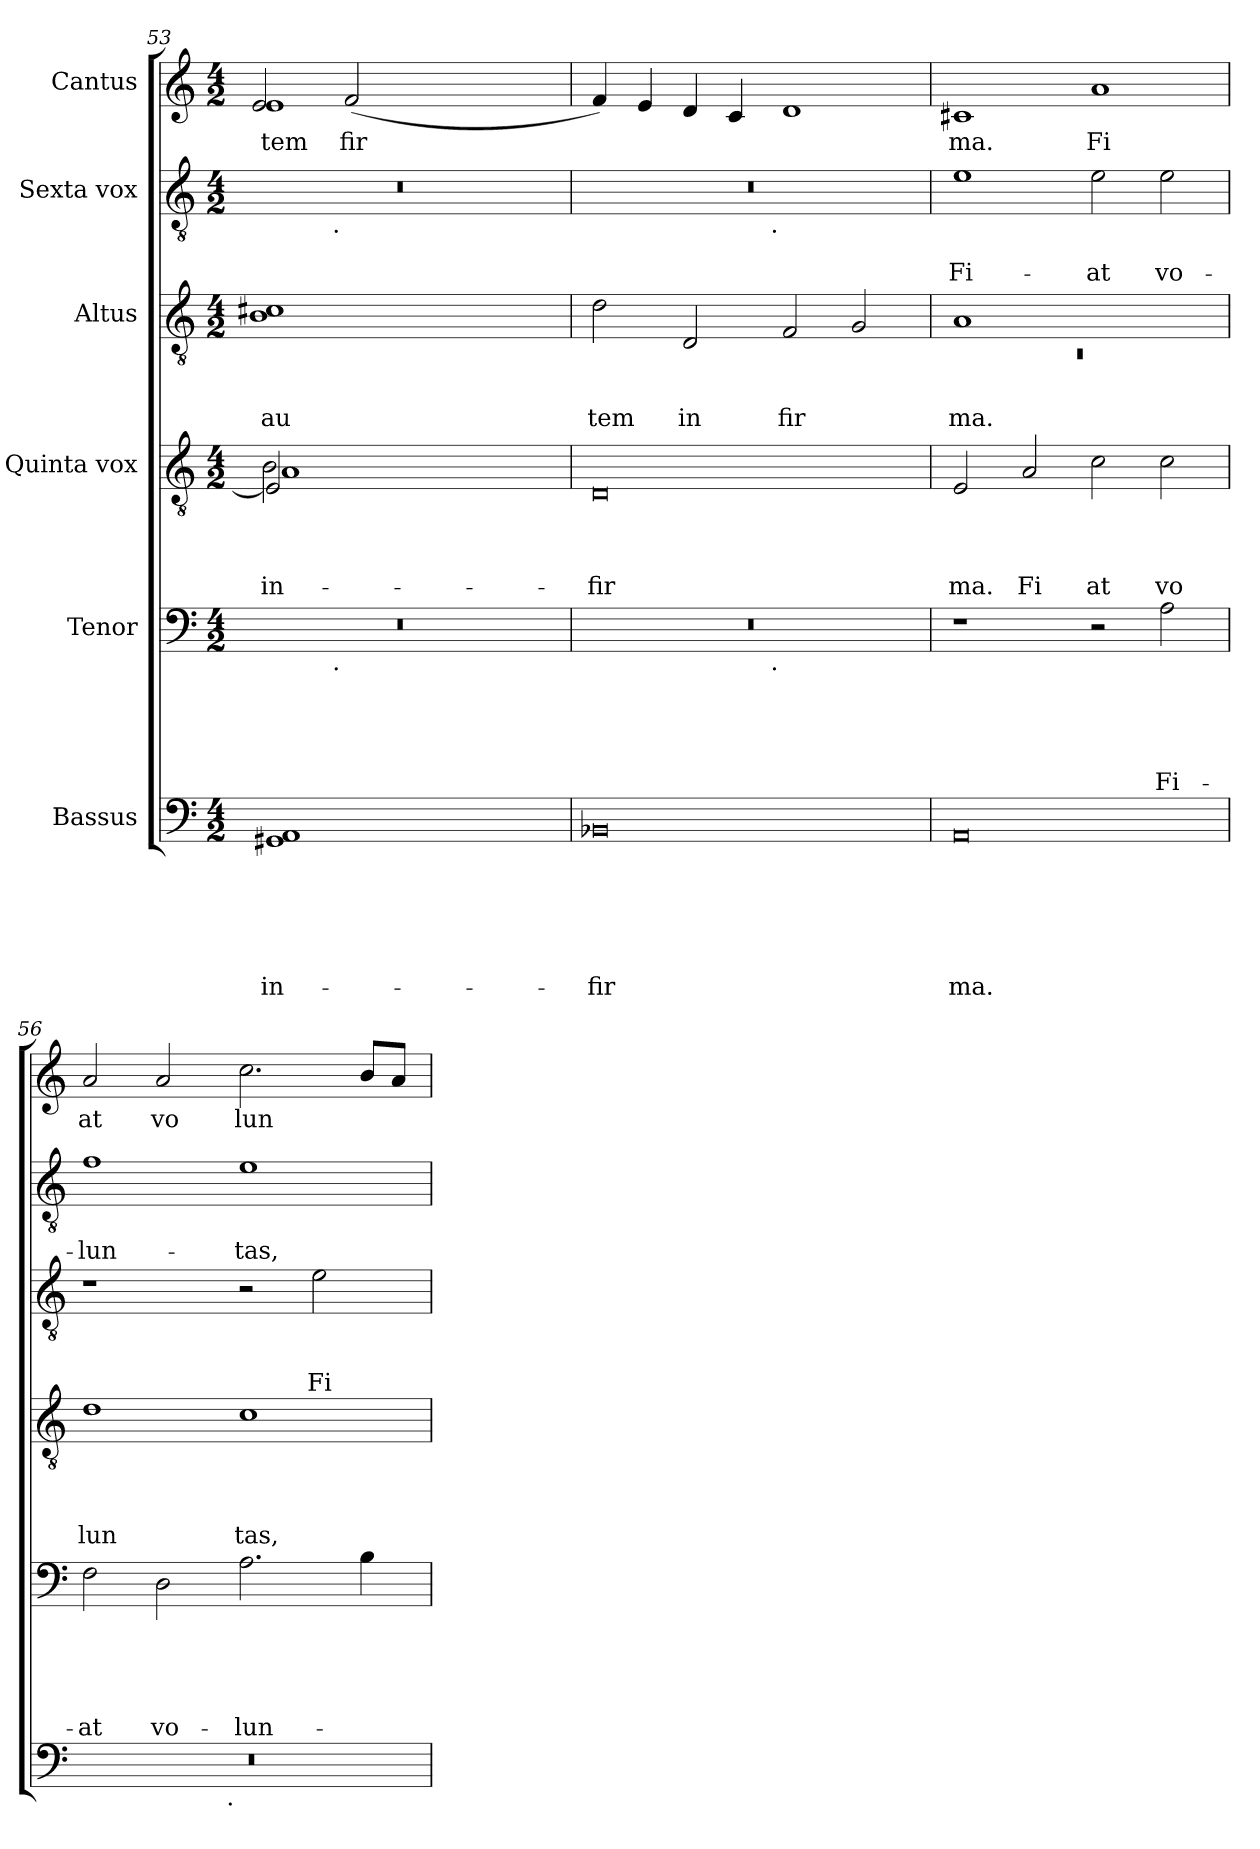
**kern	**text	**text	**text	**text	**text	**text	**kern	**text	**text	**text	**text	**text	**kern	**text	**text	**text	**text	**kern	**text	**text	**text	**kern	**text	**text	**kern	**text
*part6	*part6	*part6	*part6	*part6	*part6	*part6	*part5	*part5	*part5	*part5	*part5	*part5	*part4	*part4	*part4	*part4	*part4	*part3	*part3	*part3	*part3	*part2	*part2	*part2	*part1	*part1
*staff6	*staff6	*staff6	*staff6	*staff6	*staff6	*staff6	*staff5	*staff5	*staff5	*staff5	*staff5	*staff5	*staff4	*staff4	*staff4	*staff4	*staff4	*staff3	*staff3	*staff3	*staff3	*staff2	*staff2	*staff2	*staff1	*staff1
*I"Bassus	*	*	*	*	*	*	*I"Tenor	*	*	*	*	*	*I"Quinta vox	*	*	*	*	*I"Altus	*	*	*	*I"Sexta vox	*	*	*I"Cantus	*
*clefF4	*	*	*	*	*	*	*clefF4	*	*	*	*	*	*clefGv2	*	*	*	*	*clefGv2	*	*	*	*clefGv2	*	*	*clefG2	*
*k[]	*	*	*	*	*	*	*k[]	*	*	*	*	*	*k[]	*	*	*	*	*k[]	*	*	*	*k[]	*	*	*k[]	*
*C:	*	*	*	*	*	*	*C:	*	*	*	*	*	*C:	*	*	*	*	*C:	*	*	*	*C:	*	*	*C:	*
*M4/2	*	*	*	*	*	*	*M4/2	*	*	*	*	*	*M4/2	*	*	*	*	*M4/2	*	*	*	*M4/2	*	*	*M4/2	*
=53	=53	=53	=53	=53	=53	=53	=53	=53	=53	=53	=53	=53	=53	=53	=53	=53	=53	=53	=53	=53	=53	=53	=53	=53	=53	=53
!	!	!	!	!	!	!LO:LY:b	!	!	!	!	!	!	!	!	!	!	!LO:LY:b	!	!	!	!	!	!	!	!	!
*	*	*	*	*	*	*	*	*	*	*	*	*	*^	*	*	*	*	*	*	*	*	*	*	*	*	*
*	*	*	*	*	*	*	*	*	*	*	*	*	*	*^	*	*	*	*	*	*	*	*	*	*	*	*	*
!	!	!	!	!	!	!	!	!	!	!	!	!	!	!	!	!	!	!	!LO:LY:b	!	!	!	!LO:LY:b	!	!	!	!	!LO:LY:b
*	*	*	*	*	*	*	*	*	*	*	*	*	*	*	*	*	*	*	*	*	*	*	*	*	*	*	*^	*
!	!	!	!	!	!	!	!	!	!	!	!	!	!	!	!	!	!	!	!	!	!	!	!	!	!	!	!	!	!LO:LY:b
*	*	*	*	*	*	*	*^	*	*	*	*	*	*	*	*	*	*	*	*	*	*	*	*	*^	*	*	*	*	*
1GG#X 1AA	.	.	.	.	.	in-	0r	4...ryy	.	.	.	.	.	2E/]	2B\	1A	.	.	.	in-	1B 1c#X	.	.	au	0r	4...ryy	.	.	1e	2e/	-tem
!	!	!	!	!	!	!	!	!	!	!	!	!	!	!	!	!	!	!	!	!	!	!	!	!	!	!LO:TX:b:t=.	!	!	!	!	!
!	!	!	!	!	!	!	!	!LO:TX:b:t=.	!	!	!	!	!	!	!	!	!	!	!	!	!	!	!	!	!	!	!	!	!	!	!
.	.	.	.	.	.	.	.	1ryy	.	.	.	.	.	.	.	.	.	.	.	.	.	.	.	.	.	1ryy	.	.	.	.	.
!	!	!	!	!	!	!	!	!	!	!	!	!	!	!	!	!	!	!	!	!	!	!	!	!	!	!	!	!	!	!	!LO:LY:b
.	.	.	.	.	.	.	.	.	.	.	.	.	.	1ryy	1ryy	.	.	.	.	.	.	.	.	.	.	.	.	.	.	(<2f/	fir-
1ryy	.	.	.	.	.	.	.	.	.	.	.	.	.	.	.	1ryy	.	.	.	.	1ryy	.	.	.	.	.	.	.	1ryy	1ryy	.
.	.	.	.	.	.	.	.	2ryy	.	.	.	.	.	.	.	.	.	.	.	.	.	.	.	.	.	2ryy	.	.	.	.	.
.	.	.	.	.	.	.	.	.	.	.	.	.	.	2ryy	2ryy	.	.	.	.	.	.	.	.	.	.	.	.	.	.	.	.
.	.	.	.	.	.	.	.	32ryy	.	.	.	.	.	.	.	.	.	.	.	.	.	.	.	.	.	32ryy	.	.	.	.	.
!!LO:LB:g=z
=54	=54	=54	=54	=54	=54	=54	=54	=54	=54	=54	=54	=54	=54	=54	=54	=54	=54	=54	=54	=54	=54	=54	=54	=54	=54	=54	=54	=54	=54	=54	=54
!	!	!	!	!	!	!LO:LY:b	!	!	!	!	!	!	!	!	!	!	!	!	!	!LO:LY:b	!	!	!	!LO:LY:b	!	!	!	!	!	!	!
*	*	*	*	*	*	*	*	*	*	*	*	*	*	*v	*v	*v	*	*	*	*	*	*	*	*	*	*	*	*	*v	*v	*
0BB-X	.	.	.	.	.	-fir	0r	2ryy	.	.	.	.	.	0D	.	.	.	-fir	2d\	.	.	tem	0r	2ryy	.	.	4f/)	.
.	.	.	.	.	.	.	.	.	.	.	.	.	.	.	.	.	.	.	.	.	.	.	.	.	.	.	4e/	.
!	!	!	!	!	!	!	!	!	!	!	!	!	!	!	!	!	!	!	!	!	!	!LO:LY:b	!	!	!	!	!	!
.	.	.	.	.	.	.	.	4...ryy	.	.	.	.	.	.	.	.	.	.	2D/	.	.	in	.	4...ryy	.	.	4d/	.
.	.	.	.	.	.	.	.	.	.	.	.	.	.	.	.	.	.	.	.	.	.	.	.	.	.	.	4c/	.
!	!	!	!	!	!	!	!	!	!	!	!	!	!	!	!	!	!	!	!	!	!	!	!	!LO:TX:b:t=.	!	!	!	!
!	!	!	!	!	!	!	!	!LO:TX:b:t=.	!	!	!	!	!	!	!	!	!	!	!	!	!	!	!	!	!	!	!	!
.	.	.	.	.	.	.	.	1ryy	.	.	.	.	.	.	.	.	.	.	.	.	.	.	.	1ryy	.	.	.	.
!	!	!	!	!	!	!	!	!	!	!	!	!	!	!	!	!	!	!	!	!	!	!LO:LY:b	!	!	!	!	!	!
.	.	.	.	.	.	.	.	.	.	.	.	.	.	.	.	.	.	.	2F/	.	.	fir	.	.	.	.	1d	.
.	.	.	.	.	.	.	.	.	.	.	.	.	.	.	.	.	.	.	2G/	.	.	.	.	.	.	.	.	.
.	.	.	.	.	.	.	.	32ryy	.	.	.	.	.	.	.	.	.	.	.	.	.	.	.	32ryy	.	.	.	.
=55	=55	=55	=55	=55	=55	=55	=55	=55	=55	=55	=55	=55	=55	=55	=55	=55	=55	=55	=55	=55	=55	=55	=55	=55	=55	=55	=55	=55
*	*	*	*	*	*	*	*	*	*	*	*	*	*	*	*	*	*	*	*^	*	*	*	*	*	*	*	*	*
!	!	!	!	!	!	!LO:LY:b	!	!	!	!	!	!	!	!	!	!	!	!LO:LY:b	!	!LO:N:vis=1	!	!	!LO:LY:b	!	!	!	!LO:LY:b	!	!LO:LY:b
*	*	*	*	*	*	*	*v	*v	*	*	*	*	*	*	*	*	*	*	*	*	*	*	*	*v	*v	*	*	*	*
0AA	.	.	.	.	.	ma.	1r	.	.	.	.	.	2E/	.	.	.	ma.	1A	0rC	.	.	ma.	1e	.	Fi-	1c#X	-ma.
!	!	!	!	!	!	!	!	!	!	!	!	!	!	!	!	!	!LO:LY:b	!	!	!	!	!	!	!	!	!	!
.	.	.	.	.	.	.	.	.	.	.	.	.	2A/	.	.	.	Fi	.	.	.	.	.	.	.	.	.	.
!	!	!	!	!	!	!	!	!	!	!	!	!	!	!	!	!	!LO:LY:b	!	!	!	!	!	!	!	!LO:LY:b	!	!LO:LY:b
.	.	.	.	.	.	.	2r	.	.	.	.	.	2c\	.	.	.	at	1ryy	.	.	.	.	2e\	.	-at	1a	Fi
!	!	!	!	!	!	!	!	!	!	!	!	!LO:LY:b	!	!	!	!	!LO:LY:b	!	!	!	!	!	!	!	!LO:LY:b	!	!
.	.	.	.	.	.	.	2A\	.	.	.	.	Fi-	2c\	.	.	.	vo	.	.	.	.	.	2e\	.	vo-	.	.
*	*	*	*	*	*	*	*	*	*	*	*	*	*	*	*	*	*	*v	*v	*	*	*	*	*	*	*	*
=56	=56	=56	=56	=56	=56	=56	=56	=56	=56	=56	=56	=56	=56	=56	=56	=56	=56	=56	=56	=56	=56	=56	=56	=56	=56	=56
!	!	!	!	!	!	!	!	!	!	!	!	!LO:LY:b	!	!	!	!	!LO:LY:b	!	!	!	!	!	!	!LO:LY:b	!	!LO:LY:b
*^	*	*	*	*	*	*	*	*	*	*	*	*	*	*	*	*	*	*	*	*	*	*	*	*	*	*
0r	2ryy	.	.	.	.	.	.	2F\	.	.	.	.	-at	1d	.	.	.	lun	1r	.	.	.	1f	.	-lun-	2a/	at
!	!	!	!	!	!	!	!	!	!	!	!	!	!LO:LY:b	!	!	!	!	!	!	!	!	!	!	!	!	!	!LO:LY:b
.	4...ryy	.	.	.	.	.	.	2D\	.	.	.	.	vo-	.	.	.	.	.	.	.	.	.	.	.	.	2a/	vo
!	!LO:TX:b:t=.	!	!	!	!	!	!	!	!	!	!	!	!	!	!	!	!	!	!	!	!	!	!	!	!	!	!
.	1ryy	.	.	.	.	.	.	.	.	.	.	.	.	.	.	.	.	.	.	.	.	.	.	.	.	.	.
!	!	!	!	!	!	!	!	!	!	!	!	!	!LO:LY:b	!	!	!	!	!LO:LY:b	!	!	!	!	!	!	!LO:LY:b	!	!LO:LY:b
.	.	.	.	.	.	.	.	2.A\	.	.	.	.	-lun-	1c	.	.	.	tas,	2r	.	.	.	1e	.	-tas,	2.cc\	lun
!	!	!	!	!	!	!	!	!	!	!	!	!	!	!	!	!	!	!	!	!	!	!LO:LY:b	!	!	!	!	!
.	.	.	.	.	.	.	.	.	.	.	.	.	.	.	.	.	.	.	2e\	.	.	Fi	.	.	.	.	.
.	.	.	.	.	.	.	.	4B\	.	.	.	.	.	.	.	.	.	.	.	.	.	.	.	.	.	8b/L	.
.	.	.	.	.	.	.	.	.	.	.	.	.	.	.	.	.	.	.	.	.	.	.	.	.	.	8a/J	.
.	32ryy	.	.	.	.	.	.	.	.	.	.	.	.	.	.	.	.	.	.	.	.	.	.	.	.	.	.
*v	*v	*	*	*	*	*	*	*	*	*	*	*	*	*	*	*	*	*	*	*	*	*	*	*	*	*	*
=	=	=	=	=	=	=	=	=	=	=	=	=	=	=	=	=	=	=	=	=	=	=	=	=	=	=
*-	*-	*-	*-	*-	*-	*-	*-	*-	*-	*-	*-	*-	*-	*-	*-	*-	*-	*-	*-	*-	*-	*-	*-	*-	*-	*-
